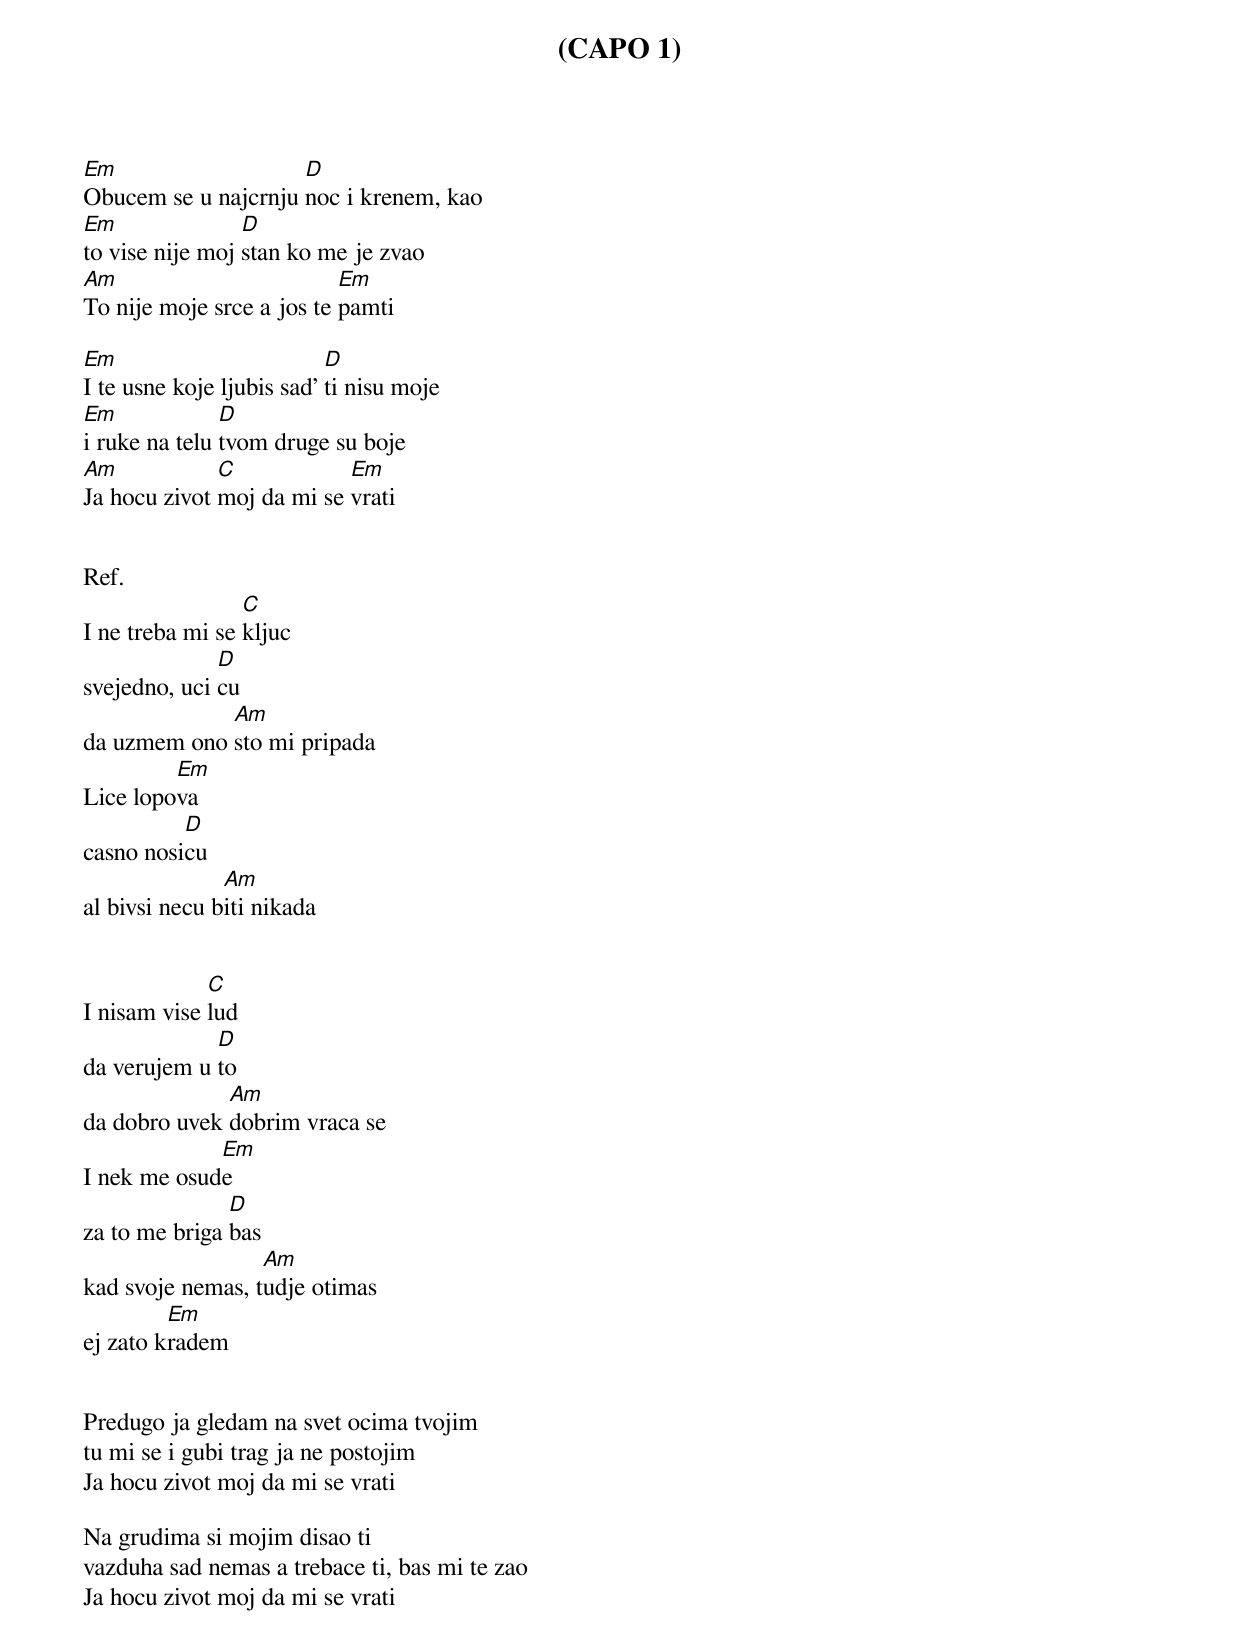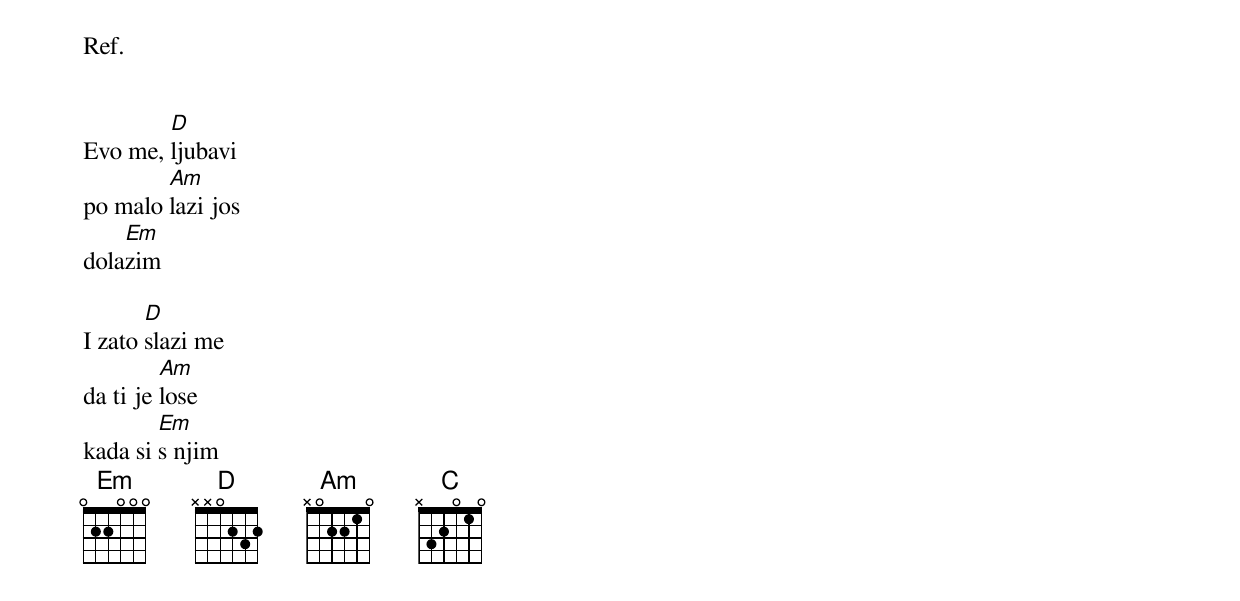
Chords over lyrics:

(CAPO 1)
Em                   D
Obucem se u najcrnju noc i krenem, kao
Em               D
to vise nije moj stan ko me je zvao
Am                         Em
To nije moje srce a jos te pamti

Em                         D
I te usne koje ljubis sad' ti nisu moje
Em             D
i ruke na telu tvom druge su boje
Am            C            Em
Ja hocu zivot moj da mi se vrati


Ref.
                 C
I ne treba mi se kljuc
              D
svejedno, uci cu
             Am
da uzmem ono sto mi pripada
         Em
Lice lopova
          D
casno nosicu
               Am
al bivsi necu biti nikada


             C
I nisam vise lud
             D
da verujem u to
              Am
da dobro uvek dobrim vraca se
             Em
I nek me osude
               D
za to me briga bas
                  Am
kad svoje nemas, tudje otimas
         Em
ej zato kradem


Predugo ja gledam na svet ocima tvojim
tu mi se i gubi trag ja ne postojim
Ja hocu zivot moj da mi se vrati

Na grudima si mojim disao ti
vazduha sad nemas a trebace ti, bas mi te zao
Ja hocu zivot moj da mi se vrati

Ref.


        D
Evo me, ljubavi
        Am
po malo lazi jos
    Em
dolazim

       D
I zato slazi me
         Am
da ti je lose
        Em
kada si s njim
